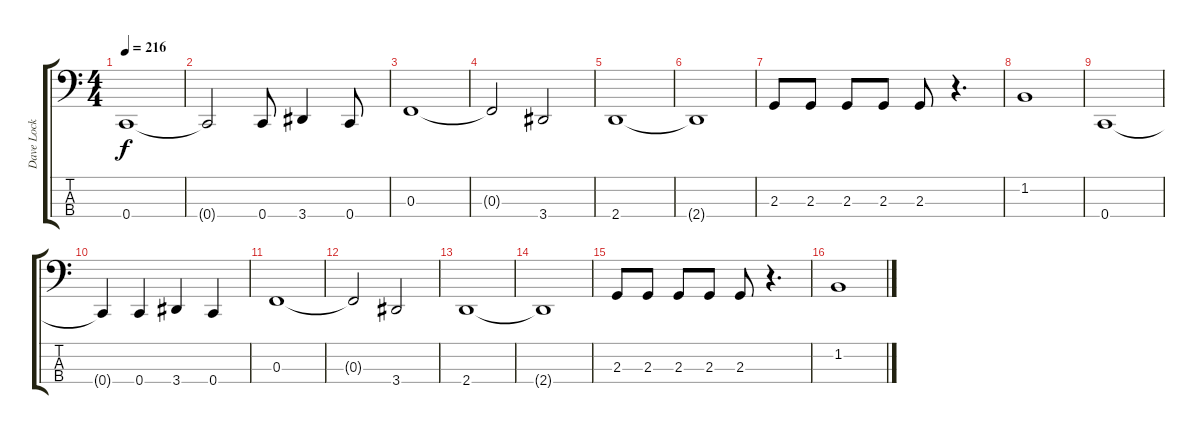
\track ("Dave Lock (Bass)" "Dave Lock ") {instrument electricbassfinger}
\staff {score tabs}
\tuning (Eb2 Bb1 F1 C1) {hide}
\ts (4 4)
\tempo 216
\clef f4
\ks c
0.4.1{dy f} |
0.4{t}.2 0.4.8 3.4.4 0.4.8 |
0.3.1 |
0.3{t}.2 3.4.2 |
2.4.1 |
2.4{t}.1 |
2.3.8 2.3.8 2.3.8 2.3.8 2.3.8 r.4{d} |
1.2.1 |
0.4.1 |
0.4{t}.4 0.4.4 3.4.4 0.4.4 |
0.3.1 |
0.3{t}.2 3.4.2 |
2.4.1 |
2.4{t}.1 |
2.3.8 2.3.8 2.3.8 2.3.8 2.3.8 r.4{d} |
1.2.1
